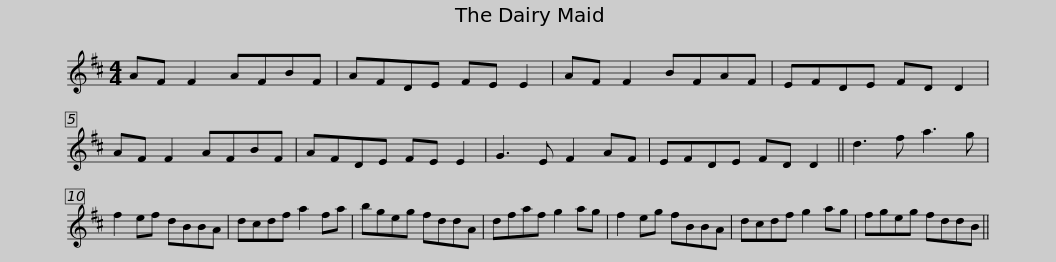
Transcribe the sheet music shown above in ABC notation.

X:1
L:1/8
M:4/4
I:linebreak $
K:D
V:1 treble
V:1
 AF F2 AFBF | AFDE FE E2 | AF F2 BFAF | EFDE FD D2 | AF F2 AFBF | %5
 AFDE FE E2 |$ G3 E F2 AF | EFDE FD D2 || d3 f a3 g | f2 ef dBBA | %10
 dcdf a2 fa | bgeg fddA |$ dfaf g2 ag | f2 eg fBBA | dcdf g2 ag | %15
 fgeg fddB || %16
